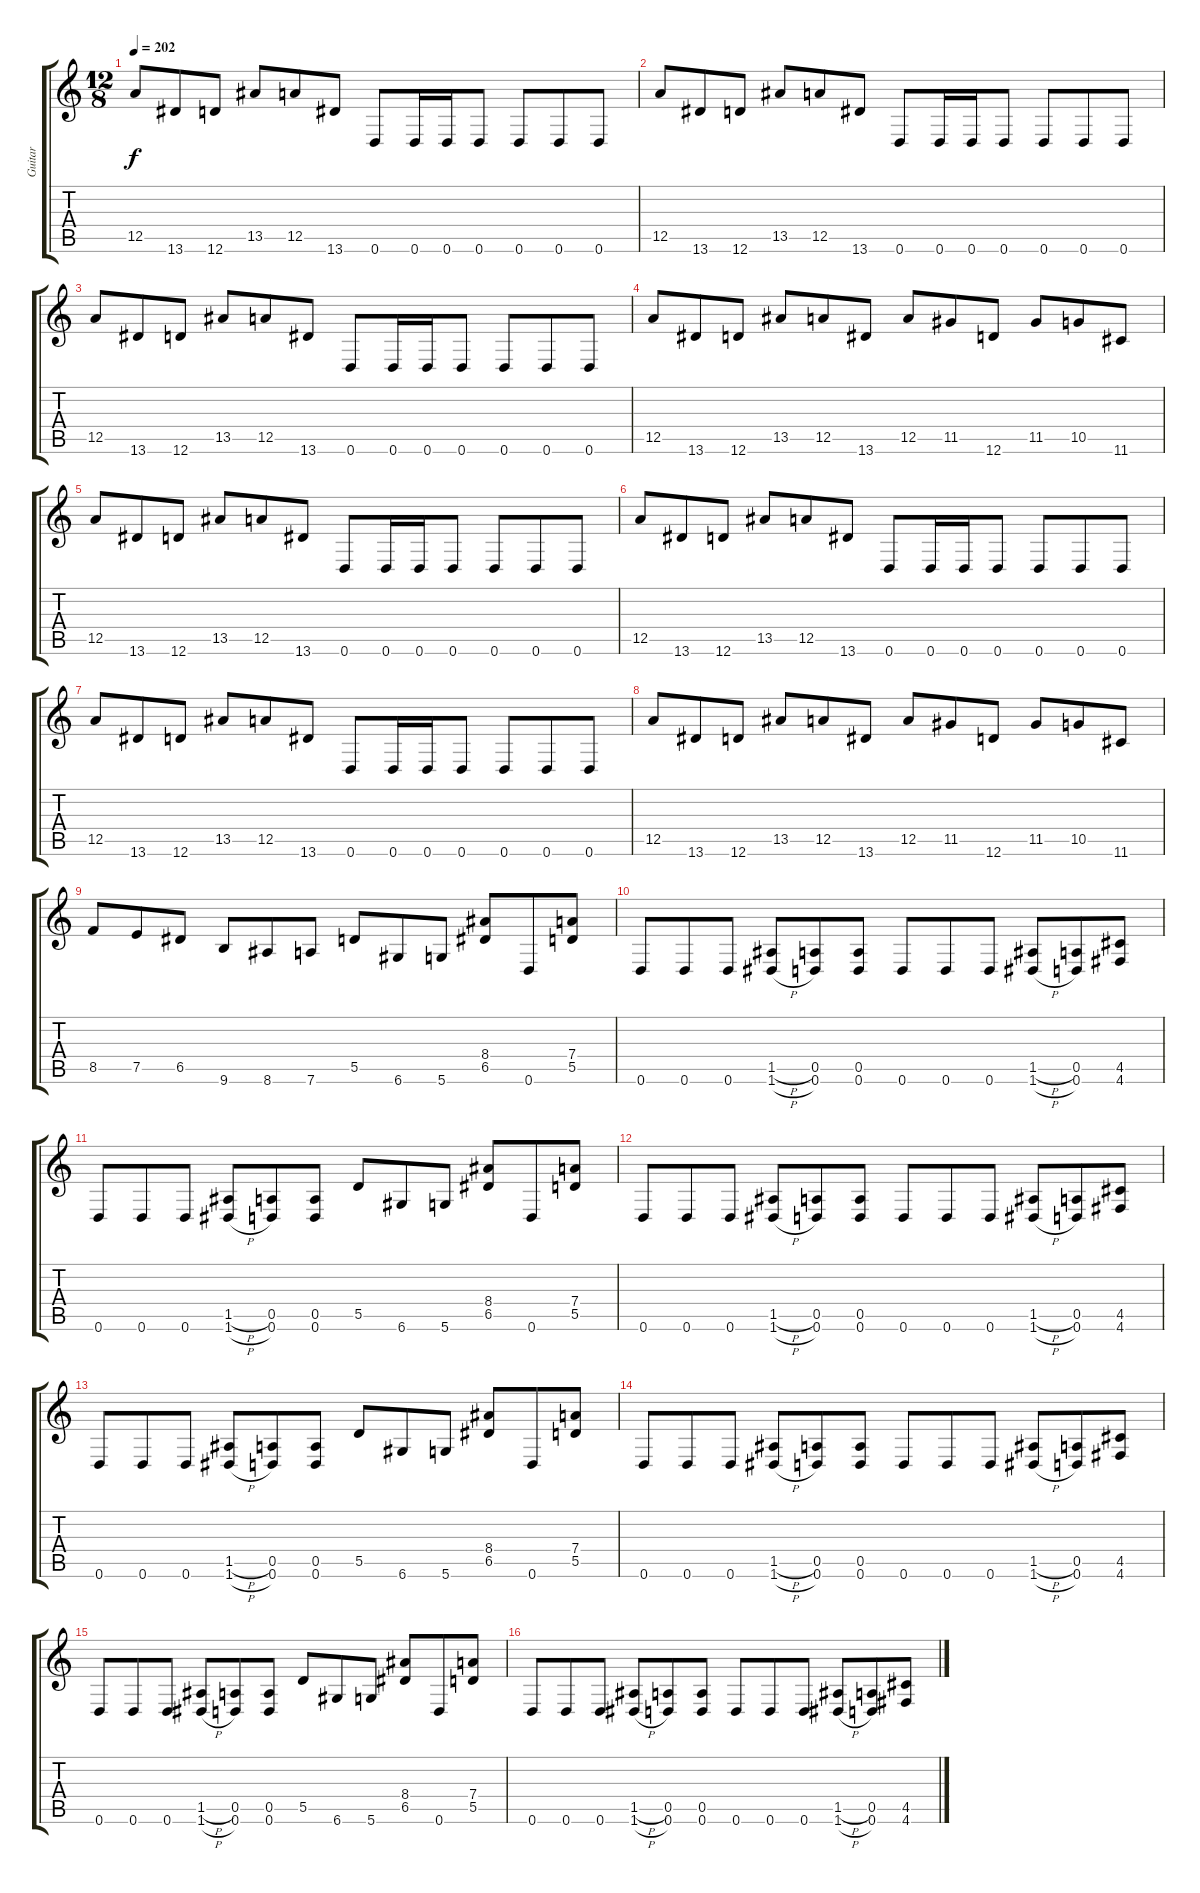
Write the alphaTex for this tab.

\track ("Guitar" "Guitar") {instrument overdrivenguitar}
\staff {score tabs}
\tuning (E4 B3 G3 D3 A2 D2) {hide}
\ts (12 8)
\tempo 202
\clef g2
\ks c
12.5.8{dy f instrument overdrivenguitar} 13.6.8 12.6.8 13.5.8 12.5.8 13.6.8 0.6.8 0.6.16 0.6.16 0.6.8 0.6.8 0.6.8 0.6.8 |
12.5.8 13.6.8 12.6.8 13.5.8 12.5.8 13.6.8 0.6.8 0.6.16 0.6.16 0.6.8 0.6.8 0.6.8 0.6.8 |
12.5.8 13.6.8 12.6.8 13.5.8 12.5.8 13.6.8 0.6.8 0.6.16 0.6.16 0.6.8 0.6.8 0.6.8 0.6.8 |
12.5.8 13.6.8 12.6.8 13.5.8 12.5.8 13.6.8 12.5.8 11.5.8 12.6.8 11.5.8 10.5.8 11.6.8 |
12.5.8 13.6.8 12.6.8 13.5.8 12.5.8 13.6.8 0.6.8 0.6.16 0.6.16 0.6.8 0.6.8 0.6.8 0.6.8 |
12.5.8 13.6.8 12.6.8 13.5.8 12.5.8 13.6.8 0.6.8 0.6.16 0.6.16 0.6.8 0.6.8 0.6.8 0.6.8 |
12.5.8 13.6.8 12.6.8 13.5.8 12.5.8 13.6.8 0.6.8 0.6.16 0.6.16 0.6.8 0.6.8 0.6.8 0.6.8 |
12.5.8 13.6.8 12.6.8 13.5.8 12.5.8 13.6.8 12.5.8 11.5.8 12.6.8 11.5.8 10.5.8 11.6.8 |
8.5.8 7.5.8 6.5.8 9.6.8 8.6.8 7.6.8 5.5.8 6.6.8 5.6.8 (8.4 6.5).8 0.6.8 (7.4 5.5).8 |
0.6.8 0.6.8 0.6.8 (1.5{h} 1.6{h}).8 (0.5 0.6).8 (0.5 0.6).8 0.6.8 0.6.8 0.6.8 (1.5{h} 1.6{h}).8 (0.5 0.6).8 (4.5 4.6).8 |
0.6.8 0.6.8 0.6.8 (1.5{h} 1.6{h}).8 (0.5 0.6).8 (0.5 0.6).8 5.5.8 6.6.8 5.6.8 (8.4 6.5).8 0.6.8 (7.4 5.5).8 |
0.6.8 0.6.8 0.6.8 (1.5{h} 1.6{h}).8 (0.5 0.6).8 (0.5 0.6).8 0.6.8 0.6.8 0.6.8 (1.5{h} 1.6{h}).8 (0.5 0.6).8 (4.5 4.6).8 |
0.6.8 0.6.8 0.6.8 (1.5{h} 1.6{h}).8 (0.5 0.6).8 (0.5 0.6).8 5.5.8 6.6.8 5.6.8 (8.4 6.5).8 0.6.8 (7.4 5.5).8 |
0.6.8 0.6.8 0.6.8 (1.5{h} 1.6{h}).8 (0.5 0.6).8 (0.5 0.6).8 0.6.8 0.6.8 0.6.8 (1.5{h} 1.6{h}).8 (0.5 0.6).8 (4.5 4.6).8 |
0.6.8 0.6.8 0.6.8 (1.5{h} 1.6{h}).8 (0.5 0.6).8 (0.5 0.6).8 5.5.8 6.6.8 5.6.8 (8.4 6.5).8 0.6.8 (7.4 5.5).8 |
0.6.8 0.6.8 0.6.8 (1.5{h} 1.6{h}).8 (0.5 0.6).8 (0.5 0.6).8 0.6.8 0.6.8 0.6.8 (1.5{h} 1.6{h}).8 (0.5 0.6).8 (4.5 4.6).8
